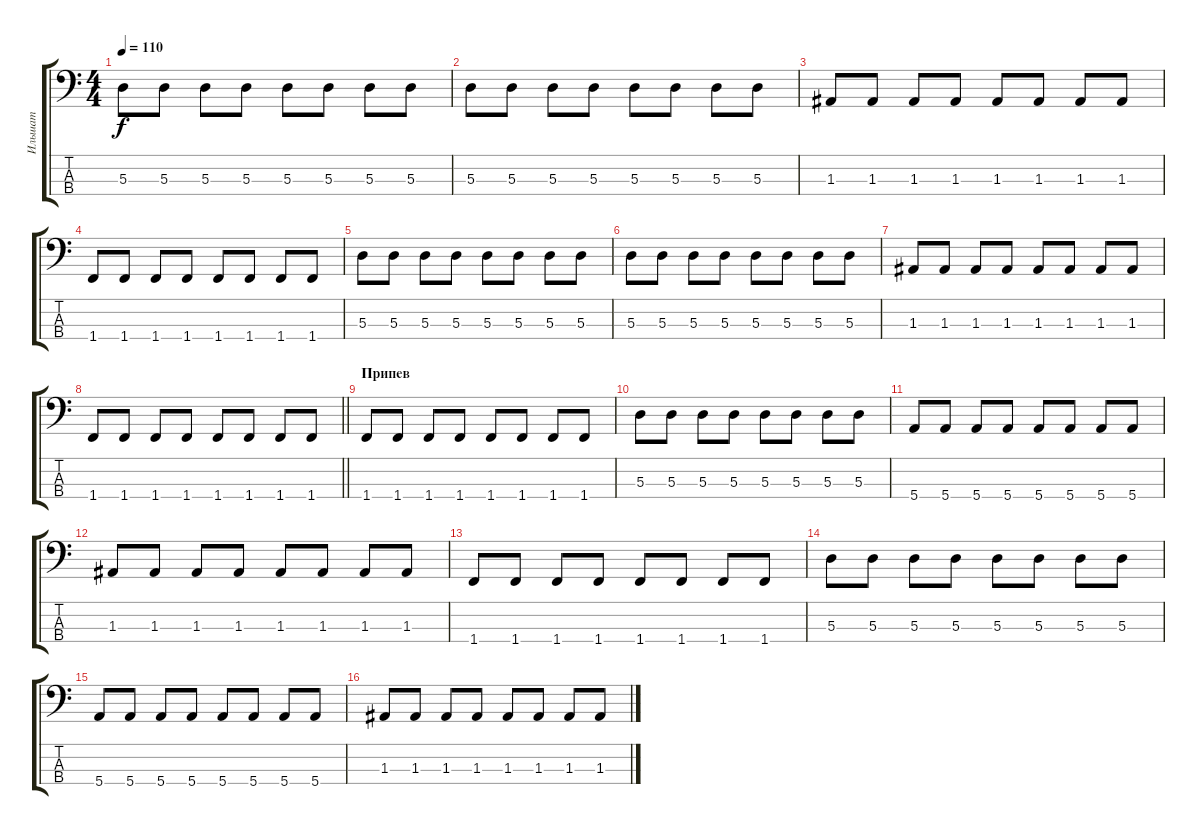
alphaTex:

\track ("Ильшат" "Ильшат") {instrument electricbassfinger}
\staff {score tabs}
\tuning (G2 D2 A1 E1) {hide}
\ts (4 4)
\tempo 110
\clef f4
\ks c
5.3.8{dy f} 5.3.8 5.3.8 5.3.8 5.3.8 5.3.8 5.3.8 5.3.8 |
5.3.8 5.3.8 5.3.8 5.3.8 5.3.8 5.3.8 5.3.8 5.3.8 |
1.3.8 1.3.8 1.3.8 1.3.8 1.3.8 1.3.8 1.3.8 1.3.8 |
1.4.8 1.4.8 1.4.8 1.4.8 1.4.8 1.4.8 1.4.8 1.4.8 |
5.3.8 5.3.8 5.3.8 5.3.8 5.3.8 5.3.8 5.3.8 5.3.8 |
5.3.8 5.3.8 5.3.8 5.3.8 5.3.8 5.3.8 5.3.8 5.3.8 |
1.3.8 1.3.8 1.3.8 1.3.8 1.3.8 1.3.8 1.3.8 1.3.8 |
\barLineRight lightlight
1.4.8 1.4.8 1.4.8 1.4.8 1.4.8 1.4.8 1.4.8 1.4.8 |
\section ("" "Припев")
1.4.8 1.4.8 1.4.8 1.4.8 1.4.8 1.4.8 1.4.8 1.4.8 |
5.3.8 5.3.8 5.3.8 5.3.8 5.3.8 5.3.8 5.3.8 5.3.8 |
5.4.8 5.4.8 5.4.8 5.4.8 5.4.8 5.4.8 5.4.8 5.4.8 |
1.3.8 1.3.8 1.3.8 1.3.8 1.3.8 1.3.8 1.3.8 1.3.8 |
1.4.8 1.4.8 1.4.8 1.4.8 1.4.8 1.4.8 1.4.8 1.4.8 |
5.3.8 5.3.8 5.3.8 5.3.8 5.3.8 5.3.8 5.3.8 5.3.8 |
5.4.8 5.4.8 5.4.8 5.4.8 5.4.8 5.4.8 5.4.8 5.4.8 |
1.3.8 1.3.8 1.3.8 1.3.8 1.3.8 1.3.8 1.3.8 1.3.8
